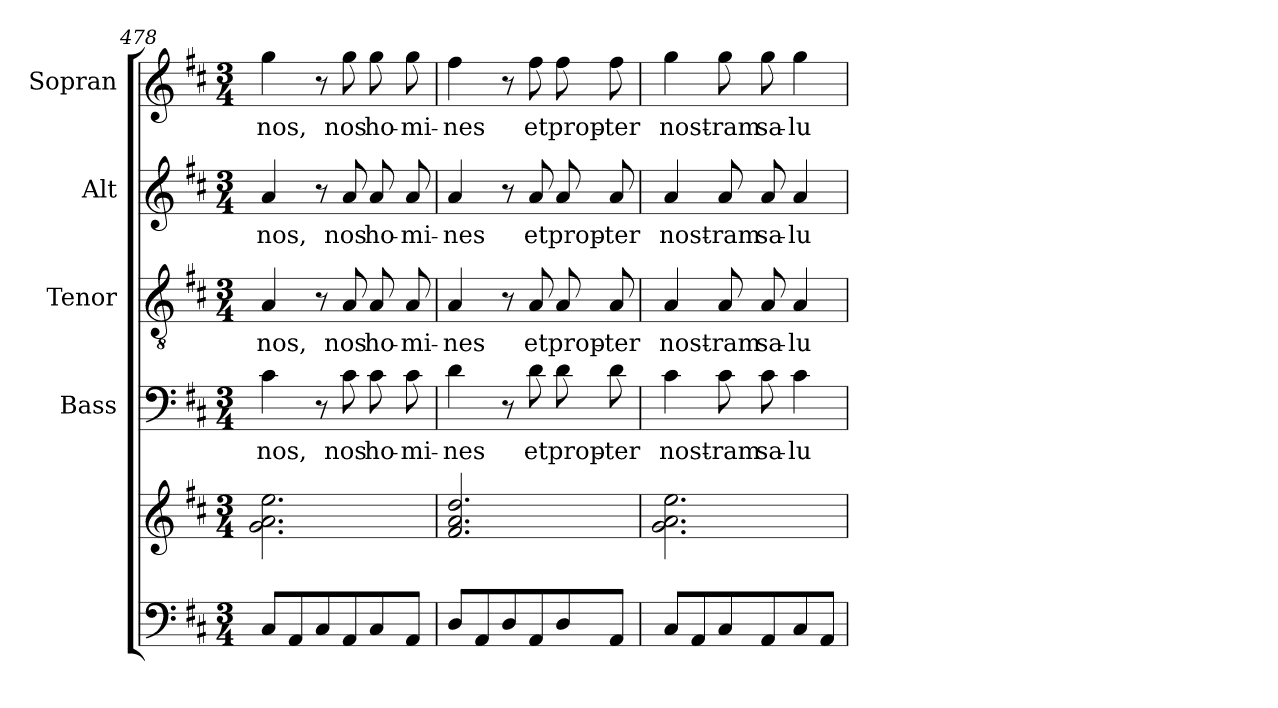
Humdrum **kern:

**kern	**kern	**kern	**text	**kern	**text	**kern	**text	**kern	**text
*part5	*part5	*part4	*part4	*part3	*part3	*part2	*part2	*part1	*part1
*staff6	*staff5	*staff4	*staff4	*staff3	*staff3	*staff2	*staff2	*staff1	*staff1
*	*	*I"Bass	*	*I"Tenor	*	*I"Alt	*	*I"Sopran	*
*	*	*I'B.	*	*I'T.	*	*I'A.	*	*I'S.	*
*clefF4	*clefG2	*clefF4	*	*clefGv2	*	*clefG2	*	*clefG2	*
*k[f#c#]	*k[f#c#]	*k[f#c#]	*	*k[f#c#]	*	*k[f#c#]	*	*k[f#c#]	*
*D:	*D:	*D:	*	*D:	*	*D:	*	*D:	*
*M3/4	*M3/4	*M3/4	*	*M3/4	*	*M3/4	*	*M3/4	*
=478	=478	=478	=478	=478	=478	=478	=478	=478	=478
!	!	!	!LO:LY:b	!	!LO:LY:b	!	!LO:LY:b	!	!LO:LY:b
8C#/L	2.g\ 2.a\ 2.ee\	4c#\	nos,	4A/	nos,	4a/	nos,	4gg\	nos,
8AA/	.	.	.	.	.	.	.	.	.
8C#/	.	8r	.	8r	.	8r	.	8r	.
!	!	!	!LO:LY:b	!	!LO:LY:b	!	!LO:LY:b	!	!LO:LY:b
8AA/	.	8c#\	nos	8A/	nos	8a/	nos	8gg\	nos
!	!	!	!LO:LY:b	!	!LO:LY:b	!	!LO:LY:b	!	!LO:LY:b
8C#/	.	8c#\	ho-	8A/	ho-	8a/	ho-	8gg\	ho-
!	!	!	!LO:LY:b	!	!LO:LY:b	!	!LO:LY:b	!	!LO:LY:b
8AA/J	.	8c#\	-mi-	8A/	-mi-	8a/	-mi-	8gg\	-mi-
=479	=479	=479	=479	=479	=479	=479	=479	=479	=479
!	!	!	!LO:LY:b	!	!LO:LY:b	!	!LO:LY:b	!	!LO:LY:b
8D/L	2.f#/ 2.a/ 2.dd/	4d\	-nes	4A/	-nes	4a/	-nes	4ff#\	-nes
8AA/	.	.	.	.	.	.	.	.	.
8D/	.	8r	.	8r	.	8r	.	8r	.
!	!	!	!LO:LY:b	!	!LO:LY:b	!	!LO:LY:b	!	!LO:LY:b
8AA/	.	8d\	et	8A/	et	8a/	et	8ff#\	et
!	!	!	!LO:LY:b	!	!LO:LY:b	!	!LO:LY:b	!	!LO:LY:b
8D/	.	8d\	prop-	8A/	prop-	8a/	prop-	8ff#\	prop-
!	!	!	!LO:LY:b	!	!LO:LY:b	!	!LO:LY:b	!	!LO:LY:b
8AA/J	.	8d\	-ter	8A/	-ter	8a/	-ter	8ff#\	-ter
=480	=480	=480	=480	=480	=480	=480	=480	=480	=480
!	!	!	!LO:LY:b	!	!LO:LY:b	!	!LO:LY:b	!	!LO:LY:b
8C#/L	2.g\ 2.a\ 2.ee\	4c#\	nost-	4A/	nost-	4a/	nost-	4gg\	nost-
8AA/	.	.	.	.	.	.	.	.	.
!	!	!	!LO:LY:b	!	!LO:LY:b	!	!LO:LY:b	!	!LO:LY:b
8C#/	.	8c#\	-ram	8A/	-ram	8a/	-ram	8gg\	-ram
!	!	!	!LO:LY:b	!	!LO:LY:b	!	!LO:LY:b	!	!LO:LY:b
8AA/	.	8c#\	sa-	8A/	sa-	8a/	sa-	8gg\	sa-
!	!	!	!LO:LY:b	!	!LO:LY:b	!	!LO:LY:b	!	!LO:LY:b
8C#/	.	4c#\	-lu-	4A/	-lu-	4a/	-lu-	4gg\	-lu-
8AA/J	.	.	.	.	.	.	.	.	.
=	=	=	=	=	=	=	=	=	=
*-	*-	*-	*-	*-	*-	*-	*-	*-	*-
